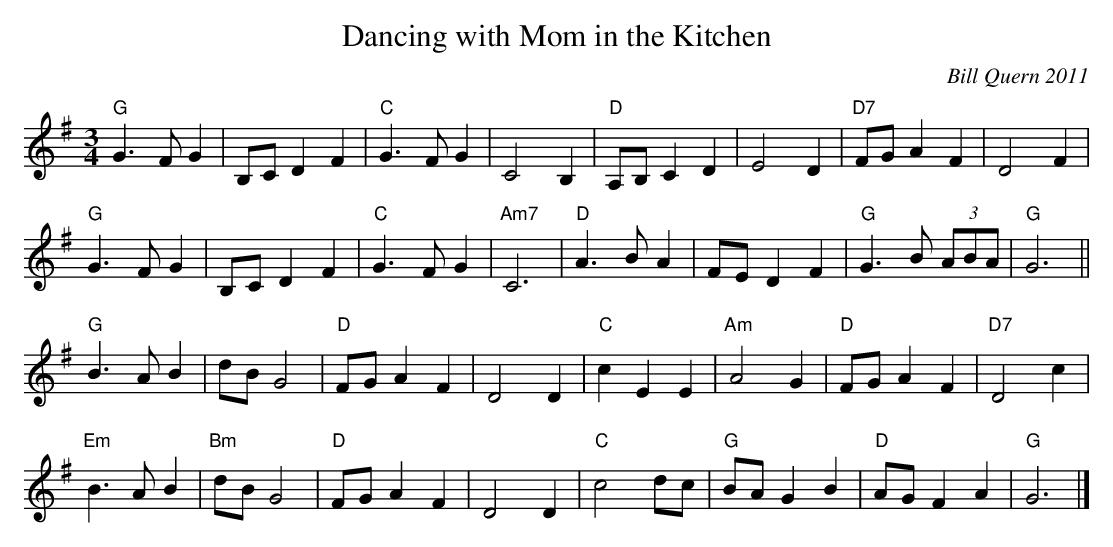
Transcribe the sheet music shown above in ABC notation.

X:1
T:Dancing with Mom in the Kitchen
C:Bill Quern 2011
M:3/4
L:1/8
K:G
"G"G3FG2|B,CD2F2|"C"G3FG2|C4B,2|"D"A,B,C2D2|E4D2|"D7"FGA2F2|D4F2|
"G"G3FG2|B,CD2F2|"C"G3FG2|"Am7"C6|"D"A3BA2|FED2F2|"G"G3B (3ABA|"G"G6||
"G"B3AB2|dBG4|"D"FGA2F2|D4D2|"C"c2E2E2|"Am"A4G2|"D"FGA2F2|"D7"D4c2|
"Em"B3AB2|"Bm"dBG4|"D"FGA2F2|D4D2|"C"c4dc|"G"BAG2B2|"D"AGF2A2|"G"G6|]
